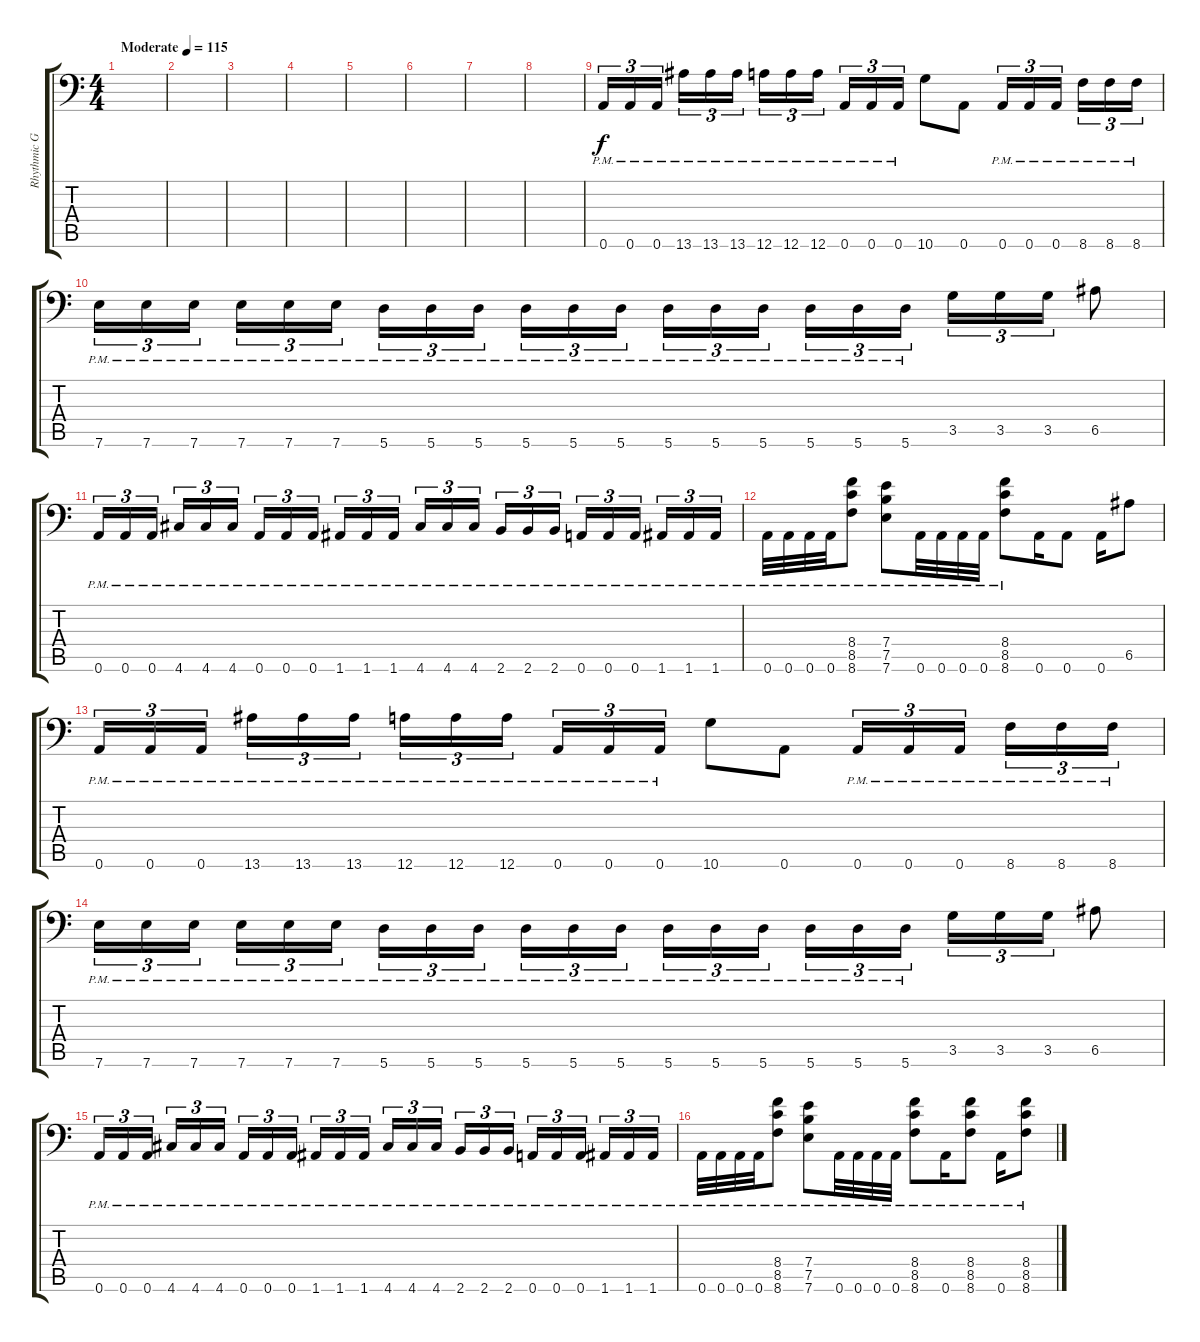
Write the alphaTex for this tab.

\track ("Rhythmic Guitar" "Rhythmic G") {instrument distortionguitar}
\staff {score tabs}
\tuning (B3 Gb3 D3 A2 E2 A1) {hide}
\ts (4 4)
\tempo (115 "Moderate")
\clef f4
\ks c
|
|
|
|
|
|
|
|
0.6{pm}.16{tu (3 2)} 0.6{pm}.16{tu (3 2)} 0.6{pm}.16{tu (3 2) beam splitsecondary} 13.6{pm}.16{tu (3 2)} 13.6{pm}.16{tu (3 2)} 13.6{pm}.16{tu (3 2)} 12.6{pm}.16{tu (3 2)} 12.6{pm}.16{tu (3 2)} 12.6{pm}.16{tu (3 2) beam splitsecondary} 0.6{pm}.16{tu (3 2)} 0.6{pm}.16{tu (3 2)} 0.6{pm}.16{tu (3 2)} 10.6.8 0.6.8 0.6{pm}.16{tu (3 2)} 0.6{pm}.16{tu (3 2)} 0.6{pm}.16{tu (3 2) beam splitsecondary} 8.6{pm}.16{tu (3 2)} 8.6{pm}.16{tu (3 2)} 8.6{pm}.16{tu (3 2)} |
7.6{pm}.16{tu (3 2)} 7.6{pm}.16{tu (3 2)} 7.6{pm}.16{tu (3 2) beam splitsecondary} 7.6{pm}.16{tu (3 2)} 7.6{pm}.16{tu (3 2)} 7.6{pm}.16{tu (3 2)} 5.6{pm}.16{tu (3 2)} 5.6{pm}.16{tu (3 2)} 5.6{pm}.16{tu (3 2) beam splitsecondary} 5.6{pm}.16{tu (3 2)} 5.6{pm}.16{tu (3 2)} 5.6{pm}.16{tu (3 2)} 5.6{pm}.16{tu (3 2)} 5.6{pm}.16{tu (3 2)} 5.6{pm}.16{tu (3 2) beam splitsecondary} 5.6{pm}.16{tu (3 2)} 5.6{pm}.16{tu (3 2)} 5.6{pm}.16{tu (3 2)} 3.5.16{tu (3 2)} 3.5.16{tu (3 2)} 3.5.16{tu (3 2)} 6.5.8 |
0.6{pm}.16{tu (3 2)} 0.6{pm}.16{tu (3 2)} 0.6{pm}.16{tu (3 2) beam splitsecondary} 4.6{pm}.16{tu (3 2)} 4.6{pm}.16{tu (3 2)} 4.6{pm}.16{tu (3 2)} 0.6{pm}.16{tu (3 2)} 0.6{pm}.16{tu (3 2)} 0.6{pm}.16{tu (3 2) beam splitsecondary} 1.6{pm}.16{tu (3 2)} 1.6{pm}.16{tu (3 2)} 1.6{pm}.16{tu (3 2)} 4.6{pm}.16{tu (3 2)} 4.6{pm}.16{tu (3 2)} 4.6{pm}.16{tu (3 2) beam splitsecondary} 2.6{pm}.16{tu (3 2)} 2.6{pm}.16{tu (3 2)} 2.6{pm}.16{tu (3 2)} 0.6{pm}.16{tu (3 2)} 0.6{pm}.16{tu (3 2)} 0.6{pm}.16{tu (3 2) beam splitsecondary} 1.6{pm}.16{tu (3 2)} 1.6{pm}.16{tu (3 2)} 1.6{pm}.16{tu (3 2)} |
0.6{pm}.32 0.6{pm}.32 0.6{pm}.32 0.6{pm}.32 (8.4{pm} 8.5{pm} 8.6{pm}).8 (7.4{pm} 7.5{pm} 7.6{pm}).8 0.6{pm}.32 0.6{pm}.32 0.6{pm}.32 0.6{pm}.32 (8.4{pm} 8.5{pm} 8.6{pm}).8 0.6.16 0.6.8 0.6.16 6.5.8 |
0.6{pm}.16{tu (3 2)} 0.6{pm}.16{tu (3 2)} 0.6{pm}.16{tu (3 2) beam splitsecondary} 13.6{pm}.16{tu (3 2)} 13.6{pm}.16{tu (3 2)} 13.6{pm}.16{tu (3 2)} 12.6{pm}.16{tu (3 2)} 12.6{pm}.16{tu (3 2)} 12.6{pm}.16{tu (3 2) beam splitsecondary} 0.6{pm}.16{tu (3 2)} 0.6{pm}.16{tu (3 2)} 0.6{pm}.16{tu (3 2)} 10.6.8 0.6.8 0.6{pm}.16{tu (3 2)} 0.6{pm}.16{tu (3 2)} 0.6{pm}.16{tu (3 2) beam splitsecondary} 8.6{pm}.16{tu (3 2)} 8.6{pm}.16{tu (3 2)} 8.6{pm}.16{tu (3 2)} |
7.6{pm}.16{tu (3 2)} 7.6{pm}.16{tu (3 2)} 7.6{pm}.16{tu (3 2) beam splitsecondary} 7.6{pm}.16{tu (3 2)} 7.6{pm}.16{tu (3 2)} 7.6{pm}.16{tu (3 2)} 5.6{pm}.16{tu (3 2)} 5.6{pm}.16{tu (3 2)} 5.6{pm}.16{tu (3 2) beam splitsecondary} 5.6{pm}.16{tu (3 2)} 5.6{pm}.16{tu (3 2)} 5.6{pm}.16{tu (3 2)} 5.6{pm}.16{tu (3 2)} 5.6{pm}.16{tu (3 2)} 5.6{pm}.16{tu (3 2) beam splitsecondary} 5.6{pm}.16{tu (3 2)} 5.6{pm}.16{tu (3 2)} 5.6{pm}.16{tu (3 2)} 3.5.16{tu (3 2)} 3.5.16{tu (3 2)} 3.5.16{tu (3 2)} 6.5.8 |
0.6{pm}.16{tu (3 2)} 0.6{pm}.16{tu (3 2)} 0.6{pm}.16{tu (3 2) beam splitsecondary} 4.6{pm}.16{tu (3 2)} 4.6{pm}.16{tu (3 2)} 4.6{pm}.16{tu (3 2)} 0.6{pm}.16{tu (3 2)} 0.6{pm}.16{tu (3 2)} 0.6{pm}.16{tu (3 2) beam splitsecondary} 1.6{pm}.16{tu (3 2)} 1.6{pm}.16{tu (3 2)} 1.6{pm}.16{tu (3 2)} 4.6{pm}.16{tu (3 2)} 4.6{pm}.16{tu (3 2)} 4.6{pm}.16{tu (3 2) beam splitsecondary} 2.6{pm}.16{tu (3 2)} 2.6{pm}.16{tu (3 2)} 2.6{pm}.16{tu (3 2)} 0.6{pm}.16{tu (3 2)} 0.6{pm}.16{tu (3 2)} 0.6{pm}.16{tu (3 2) beam splitsecondary} 1.6{pm}.16{tu (3 2)} 1.6{pm}.16{tu (3 2)} 1.6{pm}.16{tu (3 2)} |
0.6{pm}.32 0.6{pm}.32 0.6{pm}.32 0.6{pm}.32 (8.4{pm} 8.5{pm} 8.6{pm}).8 (7.4{pm} 7.5{pm} 7.6{pm}).8 0.6{pm}.32 0.6{pm}.32 0.6{pm}.32 0.6{pm}.32 (8.4{pm} 8.5{pm} 8.6{pm}).8 0.6{pm}.16 (8.4{pm} 8.5{pm} 8.6{pm}).8 0.6{pm}.16 (8.4{pm} 8.5{pm} 8.6{pm}).8
